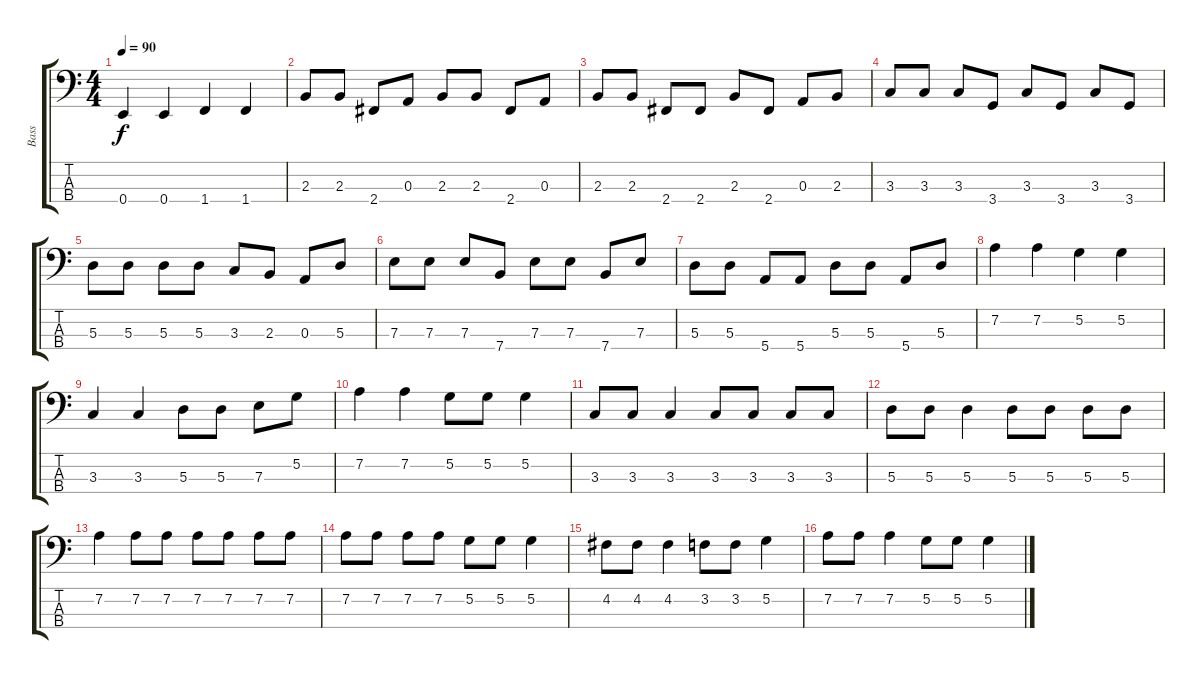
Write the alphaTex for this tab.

\track ("Bass" "Bass") {instrument electricbassfinger}
\staff {score tabs}
\tuning (G2 D2 A1 E1) {hide}
\ts (4 4)
\tempo 90
\clef f4
\ks c
0.4.4{dy f} 0.4.4 1.4.4 1.4.4 |
2.3.8 2.3.8 2.4.8 0.3.8 2.3.8 2.3.8 2.4.8 0.3.8 |
2.3.8 2.3.8 2.4.8 2.4.8 2.3.8 2.4.8 0.3.8 2.3.8 |
3.3.8 3.3.8 3.3.8 3.4.8 3.3.8 3.4.8 3.3.8 3.4.8 |
5.3.8 5.3.8 5.3.8 5.3.8 3.3.8 2.3.8 0.3.8 5.3.8 |
7.3.8 7.3.8 7.3.8 7.4.8 7.3.8 7.3.8 7.4.8 7.3.8 |
5.3.8 5.3.8 5.4.8 5.4.8 5.3.8 5.3.8 5.4.8 5.3.8 |
7.2.4 7.2.4 5.2.4 5.2.4 |
3.3.4 3.3.4 5.3.8 5.3.8 7.3.8 5.2.8 |
7.2.4 7.2.4 5.2.8 5.2.8 5.2.4 |
3.3.8 3.3.8 3.3.4 3.3.8 3.3.8 3.3.8 3.3.8 |
5.3.8 5.3.8 5.3.4 5.3.8 5.3.8 5.3.8 5.3.8 |
7.2.4 7.2.8 7.2.8 7.2.8 7.2.8 7.2.8 7.2.8 |
7.2.8 7.2.8 7.2.8 7.2.8 5.2.8 5.2.8 5.2.4 |
4.2.8 4.2.8 4.2.4 3.2.8 3.2.8 5.2.4 |
7.2.8 7.2.8 7.2.4 5.2.8 5.2.8 5.2.4
